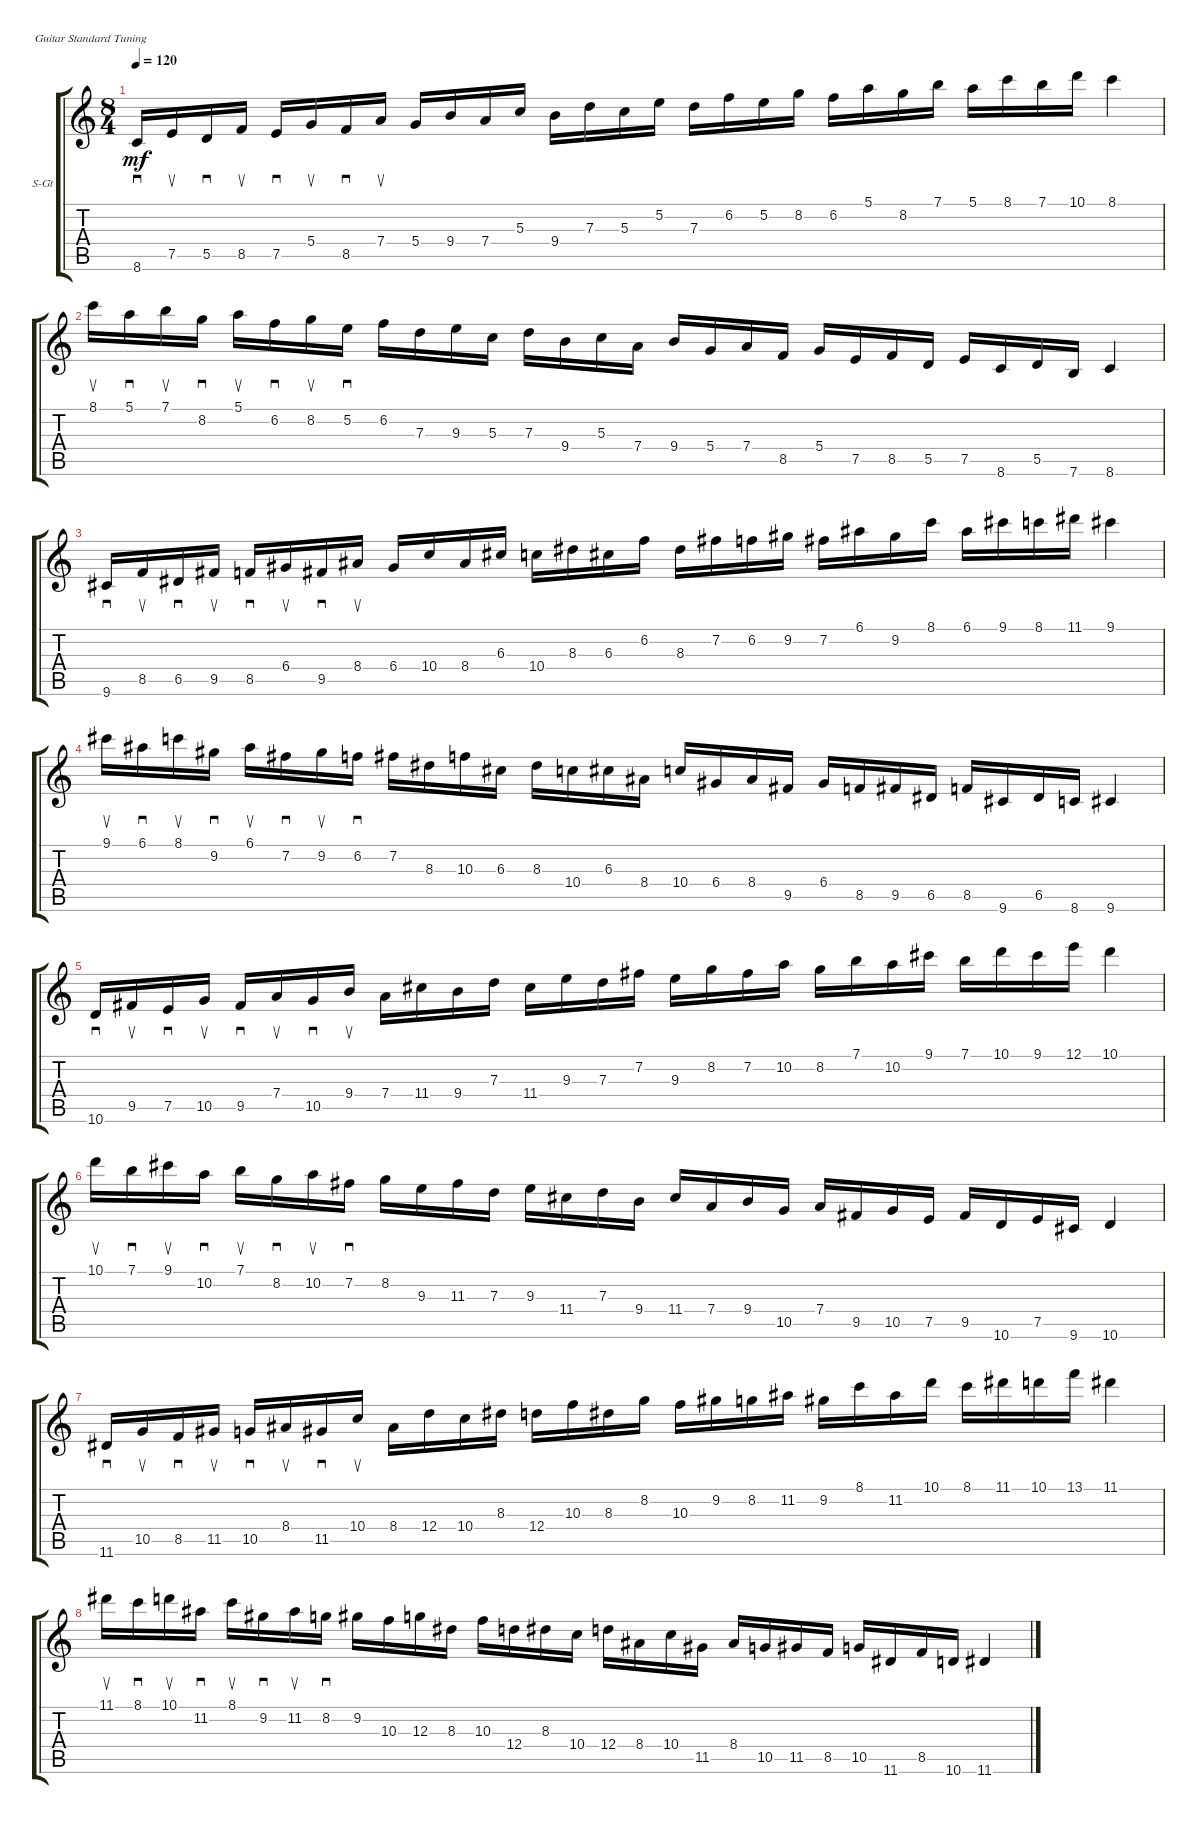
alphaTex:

\defaultSystemsLayout 4
\bracketExtendMode groupsimilarinstruments
\firstSystemTrackNameOrientation horizontal
\otherSystemsTrackNameOrientation horizontal
\track ("Steel Guitar" "S-Gt") {instrument acousticguitarsteel}
\staff {score tabs}
\tuning (E4 B3 G3 D3 A2 E2)
\ts (8 4)
\tempo 120
\clef g2
\ks c
8.6.16{sd dy mf} 7.5.16{su} 5.5.16{sd} 8.5.16{su} 7.5.16{sd} 5.4.16{su} 8.5.16{sd} 7.4.16{su} 5.4.16 9.4.16 7.4.16 5.3.16 9.4.16 7.3.16 5.3.16 5.2.16 7.3.16 6.2.16 5.2.16 8.2.16 6.2.16 5.1.16 8.2.16 7.1.16 5.1.16 8.1.16 7.1.16 10.1.16 8.1.4 |
8.1.16{su} 5.1.16{sd} 7.1.16{su} 8.2.16{sd} 5.1.16{su} 6.2.16{sd} 8.2.16{su} 5.2.16{sd} 6.2.16 7.3.16 9.3.16 5.3.16 7.3.16 9.4.16 5.3.16 7.4.16 9.4.16 5.4.16 7.4.16 8.5.16 5.4.16 7.5.16 8.5.16 5.5.16 7.5.16 8.6.16 5.5.16 7.6.16 8.6.4 |
9.6.16{sd} 8.5.16{su} 6.5.16{sd} 9.5.16{su} 8.5.16{sd} 6.4.16{su} 9.5.16{sd} 8.4.16{su} 6.4.16 10.4.16 8.4.16 6.3.16 10.4.16 8.3.16 6.3.16 6.2.16 8.3.16 7.2.16 6.2.16 9.2.16 7.2.16 6.1.16 9.2.16 8.1.16 6.1.16 9.1.16 8.1.16 11.1.16 9.1.4 |
9.1.16{su} 6.1.16{sd} 8.1.16{su} 9.2.16{sd} 6.1.16{su} 7.2.16{sd} 9.2.16{su} 6.2.16{sd} 7.2.16 8.3.16 10.3.16 6.3.16 8.3.16 10.4.16 6.3.16 8.4.16 10.4.16 6.4.16 8.4.16 9.5.16 6.4.16 8.5.16 9.5.16 6.5.16 8.5.16 9.6.16 6.5.16 8.6.16 9.6.4 |
10.6.16{sd} 9.5.16{su} 7.5.16{sd} 10.5.16{su} 9.5.16{sd} 7.4.16{su} 10.5.16{sd} 9.4.16{su} 7.4.16 11.4.16 9.4.16 7.3.16 11.4.16 9.3.16 7.3.16 7.2.16 9.3.16 8.2.16 7.2.16 10.2.16 8.2.16 7.1.16 10.2.16 9.1.16 7.1.16 10.1.16 9.1.16 12.1.16 10.1.4 |
10.1.16{su} 7.1.16{sd} 9.1.16{su} 10.2.16{sd} 7.1.16{su} 8.2.16{sd} 10.2.16{su} 7.2.16{sd} 8.2.16 9.3.16 11.3.16 7.3.16 9.3.16 11.4.16 7.3.16 9.4.16 11.4.16 7.4.16 9.4.16 10.5.16 7.4.16 9.5.16 10.5.16 7.5.16 9.5.16 10.6.16 7.5.16 9.6.16 10.6.4 |
11.6.16{sd} 10.5.16{su} 8.5.16{sd} 11.5.16{su} 10.5.16{sd} 8.4.16{su} 11.5.16{sd} 10.4.16{su} 8.4.16 12.4.16 10.4.16 8.3.16 12.4.16 10.3.16 8.3.16 8.2.16 10.3.16 9.2.16 8.2.16 11.2.16 9.2.16 8.1.16 11.2.16 10.1.16 8.1.16 11.1.16 10.1.16 13.1.16 11.1.4 |
11.1.16{su} 8.1.16{sd} 10.1.16{su} 11.2.16{sd} 8.1.16{su} 9.2.16{sd} 11.2.16{su} 8.2.16{sd} 9.2.16 10.3.16 12.3.16 8.3.16 10.3.16 12.4.16 8.3.16 10.4.16 12.4.16 8.4.16 10.4.16 11.5.16 8.4.16 10.5.16 11.5.16 8.5.16 10.5.16 11.6.16 8.5.16 10.6.16 11.6.4
